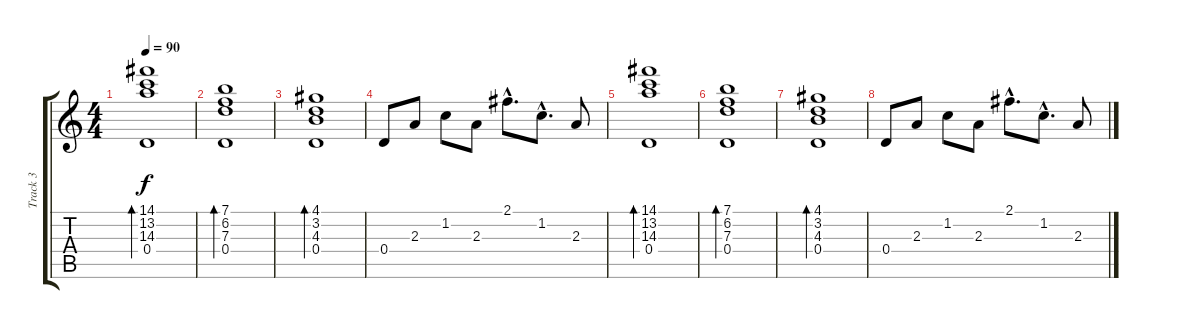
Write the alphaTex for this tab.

\track ("Track 3" "Track 3") {instrument electricguitarjazz}
\staff {score tabs}
\tuning (E4 B3 G3 D3 A2 E2) {hide}
\ts (4 4)
\tempo 90
\clef g2
\ks c
(14.1 13.2 14.3 0.4).1{bd 240 dy f} |
(7.1 6.2 7.3 0.4).1{bd 240} |
(4.1 3.2 4.3 0.4).1{bd 240} |
0.4.8 2.3.8 1.2.8 2.3.8 2.1{hac}.8{d} 1.2{hac}.8{d} 2.3.8 |
(14.1 13.2 14.3 0.4).1{bd 240} |
(7.1 6.2 7.3 0.4).1{bd 240} |
(4.1 3.2 4.3 0.4).1{bd 240} |
0.4.8 2.3.8 1.2.8 2.3.8 2.1{hac}.8{d} 1.2{hac}.8{d} 2.3.8
